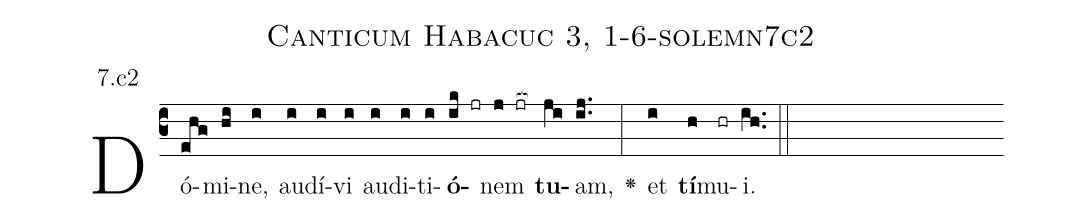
name: Canticum Habacuc 3, 1-6-solemn7c2;
annotation: 7.c2;
%%
(c3)Dó(ehg)mi(hi)ne,(i) au(i)dí(i)vi(i) au(i)di(i)ti(i)<b>ó</b>(ik jr)nem(j jr[ocb:1{]) <b>tu</b>(ji[ocb:0}])am,(ij..) <v>\greheightstar</v>(:) et(i) <b>tí</b>(h)mu(hr)i.(ih..) (::)


%E(i) u(i) o(j) u(i) a(h) e.(ih..) (::)
